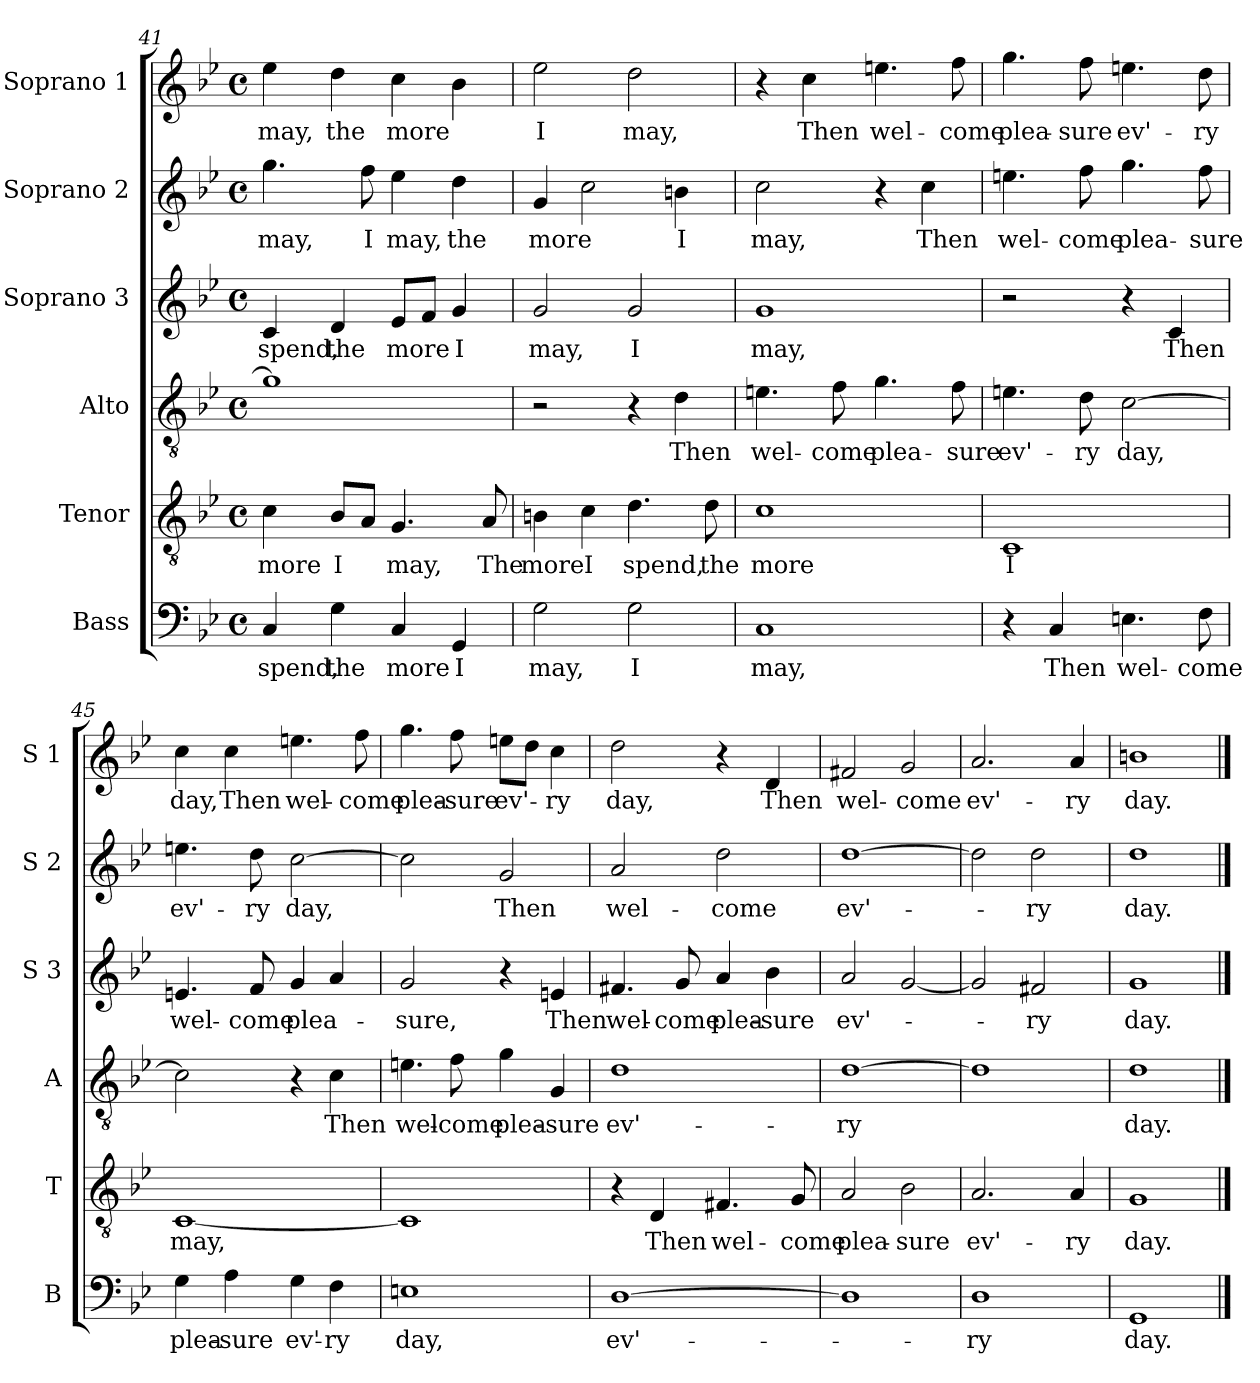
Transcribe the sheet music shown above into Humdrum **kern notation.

**kern	**text	**kern	**text	**kern	**text	**kern	**text	**kern	**text	**kern	**text
*part6	*part6	*part5	*part5	*part4	*part4	*part3	*part3	*part2	*part2	*part1	*part1
*staff6	*staff6	*staff5	*staff5	*staff4	*staff4	*staff3	*staff3	*staff2	*staff2	*staff1	*staff1
*I"Bass	*	*I"Tenor	*	*I"Alto	*	*I"Soprano 3	*	*I"Soprano 2	*	*I"Soprano 1	*
*I'B	*	*I'T	*	*I'A	*	*I'S 3	*	*I'S 2	*	*I'S 1	*
*clefF4	*	*clefGv2	*	*clefGv2	*	*clefG2	*	*clefG2	*	*clefG2	*
*k[b-e-]	*	*k[b-e-]	*	*k[b-e-]	*	*k[b-e-]	*	*k[b-e-]	*	*k[b-e-]	*
*B-:	*	*B-:	*	*B-:	*	*B-:	*	*B-:	*	*B-:	*
*M4/4	*	*M4/4	*	*M4/4	*	*M4/4	*	*M4/4	*	*M4/4	*
*met(c)	*	*met(c)	*	*met(c)	*	*met(c)	*	*met(c)	*	*met(c)	*
=41	=41	=41	=41	=41	=41	=41	=41	=41	=41	=41	=41
!	!LO:LY:b	!	!LO:LY:b	!	!	!	!LO:LY:b	!	!LO:LY:b	!	!LO:LY:b
4C/	spend,	4c\	more	1g]	.	4c/	spend,	4.gg\	may,	4ee-\	may,
!	!LO:LY:b	!	!LO:LY:b	!	!	!	!LO:LY:b	!	!	!	!LO:LY:b
4G\	the	8B-/L	I	.	.	4d/	the	.	.	4dd\	the
!	!	!	!	!	!	!	!	!	!LO:LY:b	!	!
.	.	8A/J	.	.	.	.	.	8ff\	I	.	.
!	!LO:LY:b	!	!LO:LY:b	!	!	!	!LO:LY:b	!	!LO:LY:b	!	!LO:LY:b
4C/	more	4.G/	may,	.	.	8e-/L	more	4ee-\	may,	4cc\	more
.	.	.	.	.	.	8f/J	.	.	.	.	.
!	!LO:LY:b	!	!	!	!	!	!LO:LY:b	!	!LO:LY:b	!	!
4GG/	I	.	.	.	.	4g/	I	4dd\	the	4b-\	.
!	!	!	!LO:LY:b	!	!	!	!	!	!	!	!
.	.	8A/	The	.	.	.	.	.	.	.	.
!!LO:LB:g=z
=42	=42	=42	=42	=42	=42	=42	=42	=42	=42	=42	=42
!	!LO:LY:b	!	!LO:LY:b	!	!	!	!LO:LY:b	!	!LO:LY:b	!	!LO:LY:b
2G\	may,	4Bn\	more	2r	.	2g/	may,	4g/	more	2ee-\	I
!	!	!	!LO:LY:b	!	!	!	!	!	!	!	!
.	.	4c\	I	.	.	.	.	2cc\	.	.	.
!	!LO:LY:b	!	!LO:LY:b	!	!	!	!LO:LY:b	!	!	!	!LO:LY:b
2G\	I	4.d\	spend,	4r	.	2g/	I	.	.	2dd\	may,
!	!	!	!	!	!LO:LY:b	!	!	!	!LO:LY:b	!	!
.	.	.	.	4d\	Then	.	.	4bn\	I	.	.
!	!	!	!LO:LY:b	!	!	!	!	!	!	!	!
.	.	8d\	the	.	.	.	.	.	.	.	.
=43	=43	=43	=43	=43	=43	=43	=43	=43	=43	=43	=43
!	!LO:LY:b	!	!LO:LY:b	!	!LO:LY:b	!	!LO:LY:b	!	!LO:LY:b	!	!
1C	may,	1c	more	4.en\	wel-	1g	may,	2cc\	may,	4r	.
!	!	!	!	!	!	!	!	!	!	!	!LO:LY:b
.	.	.	.	.	.	.	.	.	.	4cc\	Then
!	!	!	!	!	!LO:LY:b	!	!	!	!	!	!
.	.	.	.	8f\	-come	.	.	.	.	.	.
!	!	!	!	!	!LO:LY:b	!	!	!	!	!	!LO:LY:b
.	.	.	.	4.g\	plea-	.	.	4r	.	4.een\	wel-
!	!	!	!	!	!	!	!	!	!LO:LY:b	!	!
.	.	.	.	.	.	.	.	4cc\	Then	.	.
!	!	!	!	!	!LO:LY:b	!	!	!	!	!	!LO:LY:b
.	.	.	.	8f\	-sure	.	.	.	.	8ff\	-come
=44	=44	=44	=44	=44	=44	=44	=44	=44	=44	=44	=44
!	!	!	!LO:LY:b	!	!LO:LY:b	!	!	!	!LO:LY:b	!	!LO:LY:b
4r	.	1C	I	4.en\	ev'-	2r	.	4.een\	wel-	4.gg\	plea-
!	!LO:LY:b	!	!	!	!	!	!	!	!	!	!
4C/	Then	.	.	.	.	.	.	.	.	.	.
!	!	!	!	!	!LO:LY:b	!	!	!	!LO:LY:b	!	!LO:LY:b
.	.	.	.	8d\	-ry	.	.	8ff\	-come	8ff\	-sure
!	!LO:LY:b	!	!	!	!LO:LY:b	!	!	!	!LO:LY:b	!	!LO:LY:b
4.En\	wel-	.	.	[2c\	day,	4r	.	4.gg\	plea-	4.een\	ev'-
!	!	!	!	!	!	!	!LO:LY:b	!	!	!	!
.	.	.	.	.	.	4c/	Then	.	.	.	.
!	!LO:LY:b	!	!	!	!	!	!	!	!LO:LY:b	!	!LO:LY:b
8F\	-come	.	.	.	.	.	.	8ff\	-sure	8dd\	-ry
=45	=45	=45	=45	=45	=45	=45	=45	=45	=45	=45	=45
!	!LO:LY:b	!	!LO:LY:b	!	!	!	!LO:LY:b	!	!LO:LY:b	!	!LO:LY:b
4G\	plea-	[1C	may,	2c\]	.	4.en/	wel-	4.een\	ev'-	4cc\	day,
!	!LO:LY:b	!	!	!	!	!	!	!	!	!	!LO:LY:b
4A\	-sure	.	.	.	.	.	.	.	.	4cc\	Then
!	!	!	!	!	!	!	!LO:LY:b	!	!LO:LY:b	!	!
.	.	.	.	.	.	8f/	-come	8dd\	-ry	.	.
!	!LO:LY:b	!	!	!	!	!	!LO:LY:b	!	!LO:LY:b	!	!LO:LY:b
4G\	ev'-	.	.	4r	.	4g/	plea-	[2cc\	day,	4.een\	wel-
!	!LO:LY:b	!	!	!	!LO:LY:b	!	!	!	!	!	!
4F\	-ry	.	.	4c\	Then	4a/	.	.	.	.	.
!	!	!	!	!	!	!	!	!	!	!	!LO:LY:b
.	.	.	.	.	.	.	.	.	.	8ff\	-come
=46	=46	=46	=46	=46	=46	=46	=46	=46	=46	=46	=46
!	!LO:LY:b	!	!	!	!LO:LY:b	!	!LO:LY:b	!	!	!	!LO:LY:b
1En	day,	1C]	.	4.en\	wel-	2g/	-sure,	2cc\]	.	4.gg\	plea-
!	!	!	!	!	!LO:LY:b	!	!	!	!	!	!LO:LY:b
.	.	.	.	8f\	-come	.	.	.	.	8ff\	-sure
!	!	!	!	!	!LO:LY:b	!	!	!	!LO:LY:b	!	!LO:LY:b
.	.	.	.	4g\	plea-	4r	.	2g/	Then	8een\L	ev'-
.	.	.	.	.	.	.	.	.	.	8dd\J	.
!	!	!	!	!	!LO:LY:b	!	!LO:LY:b	!	!	!	!LO:LY:b
.	.	.	.	4G/	-sure	4en/	Then	.	.	4cc\	-ry
!!LO:LB:g=z
=47	=47	=47	=47	=47	=47	=47	=47	=47	=47	=47	=47
!	!LO:LY:b	!	!	!	!LO:LY:b	!	!LO:LY:b	!	!LO:LY:b	!	!LO:LY:b
[1D	ev'-	4r	.	1d	ev'-	4.f#X/	wel-	2a/	wel-	2dd\	day,
!	!	!	!LO:LY:b	!	!	!	!	!	!	!	!
.	.	4D/	Then	.	.	.	.	.	.	.	.
!	!	!	!	!	!	!	!LO:LY:b	!	!	!	!
.	.	.	.	.	.	8g/	-come	.	.	.	.
!	!	!	!LO:LY:b	!	!	!	!LO:LY:b	!	!LO:LY:b	!	!
.	.	4.F#X/	wel-	.	.	4a/	plea-	2dd\	-come	4r	.
!	!	!	!	!	!	!	!LO:LY:b	!	!	!	!LO:LY:b
.	.	.	.	.	.	4b-\	-sure	.	.	4d/	Then
!	!	!	!LO:LY:b	!	!	!	!	!	!	!	!
.	.	8G/	-come	.	.	.	.	.	.	.	.
=48	=48	=48	=48	=48	=48	=48	=48	=48	=48	=48	=48
!	!	!	!LO:LY:b	!	!LO:LY:b	!	!LO:LY:b	!	!LO:LY:b	!	!LO:LY:b
1D]	.	2A/	plea-	[1d	-ry	2a/	ev'-	[1dd	ev'-	2f#X/	wel-
!	!	!	!LO:LY:b	!	!	!	!	!	!	!	!LO:LY:b
.	.	2B-\	-sure	.	.	[2g/	.	.	.	2g/	-come
=49	=49	=49	=49	=49	=49	=49	=49	=49	=49	=49	=49
!	!LO:LY:b	!	!LO:LY:b	!	!	!	!	!	!	!	!LO:LY:b
1D	-ry	2.A/	ev'-	1d]	.	2g/]	.	2dd\]	.	2.a/	ev'-
!	!	!	!	!	!	!	!LO:LY:b	!	!LO:LY:b	!	!
.	.	.	.	.	.	2f#X/	-ry	2dd\	-ry	.	.
!	!	!	!LO:LY:b	!	!	!	!	!	!	!	!LO:LY:b
.	.	4A/	-ry	.	.	.	.	.	.	4a/	-ry
=50	=50	=50	=50	=50	=50	=50	=50	=50	=50	=50	=50
!	!LO:LY:b	!	!LO:LY:b	!	!LO:LY:b	!	!LO:LY:b	!	!LO:LY:b	!	!LO:LY:b
1GG	day.	1G	day.	1d	day.	1g	day.	1dd	day.	1bn	day.
==	==	==	==	==	==	==	==	==	==	==	==
*-	*-	*-	*-	*-	*-	*-	*-	*-	*-	*-	*-
